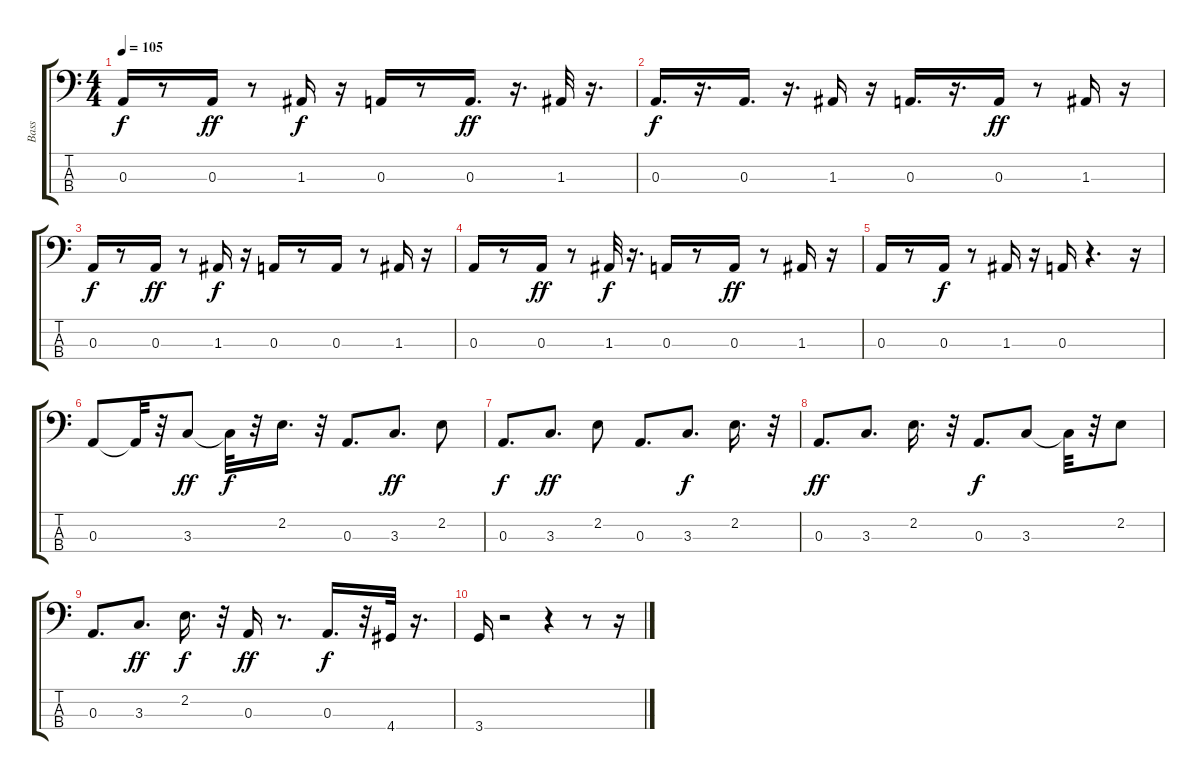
\track ("Bass" "Bass") {instrument electricbassfinger}
\staff {score tabs}
\tuning (G2 D2 A1 E1) {hide}
\ts (4 4)
\tempo 105
\clef f4
\ks c
0.3.16{dy f} r.8 0.3.16{dy ff} r.8 1.3.16{dy f} r.16 0.3.16 r.8 0.3.16{d dy ff} r.16{d} 1.3.32 r.16{d} |
0.3.16{d dy f} r.16{d} 0.3.16{d} r.16{d} 1.3.16 r.16 0.3.16{d} r.16{d} 0.3.16{dy ff} r.8 1.3.16 r.16 |
0.3.16{dy f} r.8 0.3.16{dy ff} r.8 1.3.16{dy f} r.16 0.3.16 r.8 0.3.16 r.8 1.3.16 r.16 |
0.3.16 r.8 0.3.16{dy ff} r.8 1.3.32{dy f} r.16{d} 0.3.16 r.8 0.3.16{dy ff} r.8 1.3.16 r.16 |
0.3.16 r.8 0.3.16{dy f} r.8 1.3.16 r.16 0.3.16 r.4{d} r.16 |
0.3.8 0.3{t}.32 r.32 3.3.8{dy ff} 3.3{t}.32{dy f} r.32 2.2.16{d} r.32 0.3.8{d} 3.3.8{d dy ff} 2.2.8 |
0.3.8{d dy f} 3.3.8{d dy ff} 2.2.8 0.3.8{d} 3.3.8{d dy f} 2.2.16{d} r.32 |
0.3.8{d dy ff} 3.3.8{d} 2.2.16{d} r.32 0.3.8{d dy f} 3.3.8 3.3{t}.32 r.32 2.2.8 |
0.3.8{d} 3.3.8{d dy ff} 2.2.16{d dy f} r.32 0.3.16{dy ff} r.8{d} 0.3.16{d dy f} r.32 4.4.32 r.16{d} |
3.4.16 r.2 r.4 r.8 r.16
